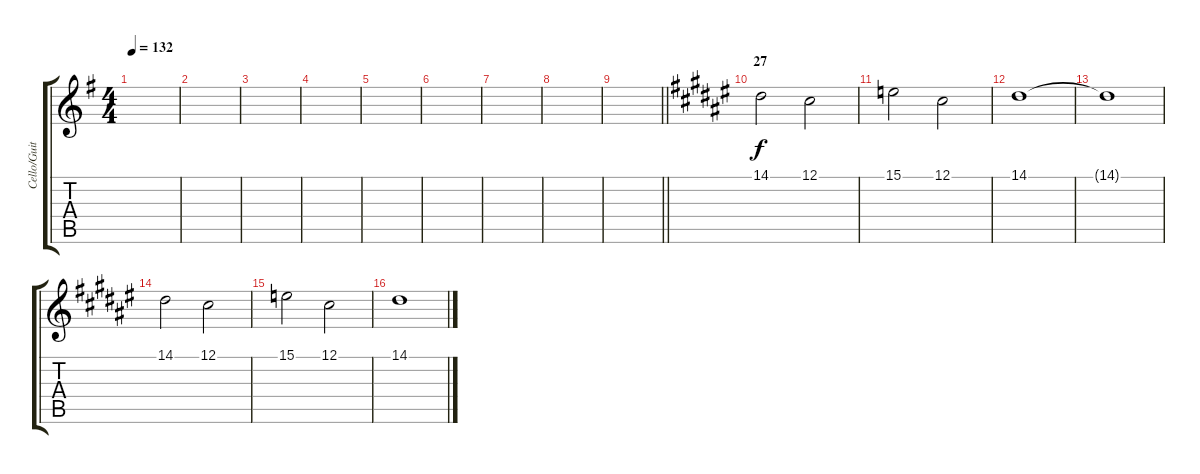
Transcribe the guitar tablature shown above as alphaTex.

\track ("Cello/Guitar" "Cello/Guit") {instrument cello}
\staff {score tabs}
\tuning (Db4 Ab3 Ab3 Db3 Gb2 B1) {hide}
\ts (4 4)
\tempo 132
\clef g2
\ks eminor
|
|
|
|
|
|
|
|
\barLineRight lightlight
|
\section ("" "27")
\ks d#minor
14.1.2{instrument overdrivenguitar} 12.1.2 |
15.1.2 12.1.2 |
14.1.1 |
14.1{t}.1 |
14.1.2 12.1.2 |
15.1.2 12.1.2 |
14.1.1
